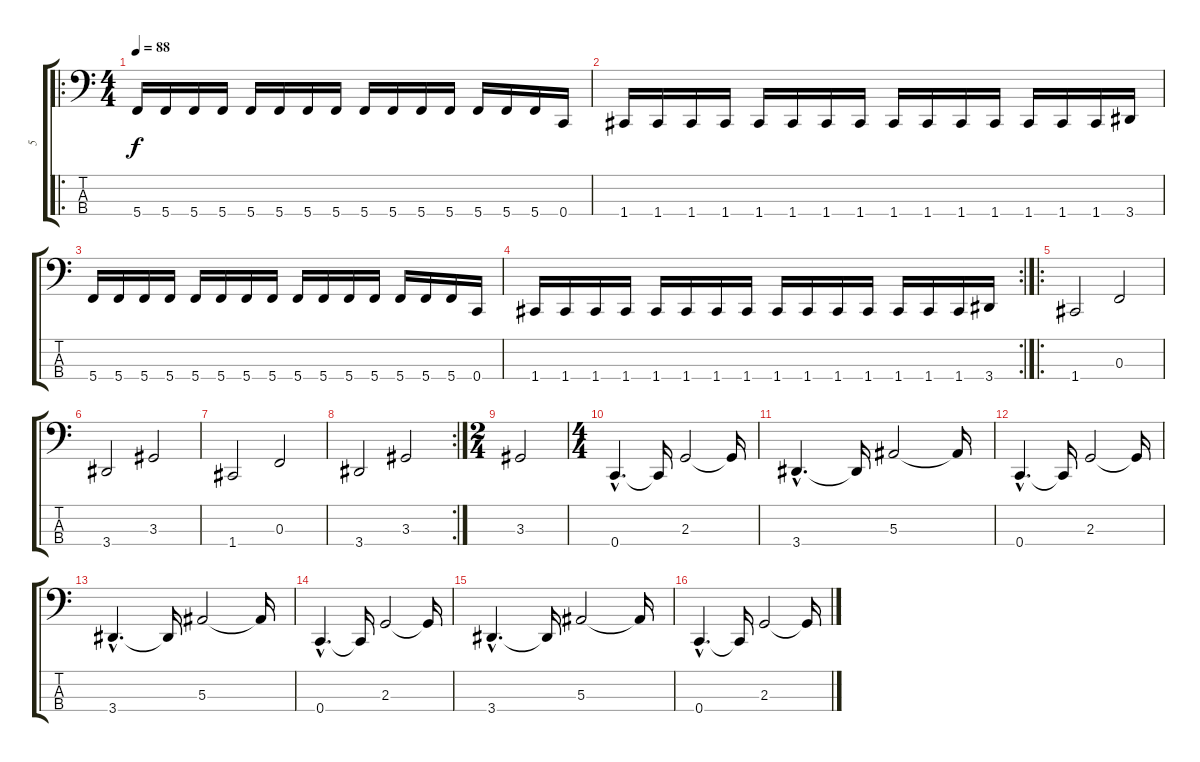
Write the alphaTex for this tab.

\track ("5" "5") {instrument electricbasspick}
\staff {score tabs}
\tuning (Eb2 Bb1 F1 C1) {hide}
\ro
\ts (4 4)
\tempo 88
\clef f4
\ks c
5.4.16{dy f} 5.4.16 5.4.16 5.4.16 5.4.16 5.4.16 5.4.16 5.4.16 5.4.16 5.4.16 5.4.16 5.4.16 5.4.16 5.4.16 5.4.16 0.4.16 |
1.4.16 1.4.16 1.4.16 1.4.16 1.4.16 1.4.16 1.4.16 1.4.16 1.4.16 1.4.16 1.4.16 1.4.16 1.4.16 1.4.16 1.4.16 3.4.16 |
5.4.16 5.4.16 5.4.16 5.4.16 5.4.16 5.4.16 5.4.16 5.4.16 5.4.16 5.4.16 5.4.16 5.4.16 5.4.16 5.4.16 5.4.16 0.4.16 |
\rc 2
1.4.16 1.4.16 1.4.16 1.4.16 1.4.16 1.4.16 1.4.16 1.4.16 1.4.16 1.4.16 1.4.16 1.4.16 1.4.16 1.4.16 1.4.16 3.4.16 |
\ro
1.4.2 0.3.2 |
3.4.2 3.3.2 |
1.4.2 0.3.2 |
\rc 2
3.4.2 3.3.2 |
\ts (2 4)
3.3.2 |
\ts (4 4)
0.4{hac}.4{d} 0.4{t}.16 2.3.2 2.3{t}.16 |
3.4{hac}.4{d} 3.4{t}.16 5.3.2 5.3{t}.16 |
0.4{hac}.4{d} 0.4{t}.16 2.3.2 2.3{t}.16 |
3.4{hac}.4{d} 3.4{t}.16 5.3.2 5.3{t}.16 |
0.4{hac}.4{d} 0.4{t}.16 2.3.2 2.3{t}.16 |
3.4{hac}.4{d} 3.4{t}.16 5.3.2 5.3{t}.16 |
0.4{hac}.4{d} 0.4{t}.16 2.3.2 2.3{t}.16
